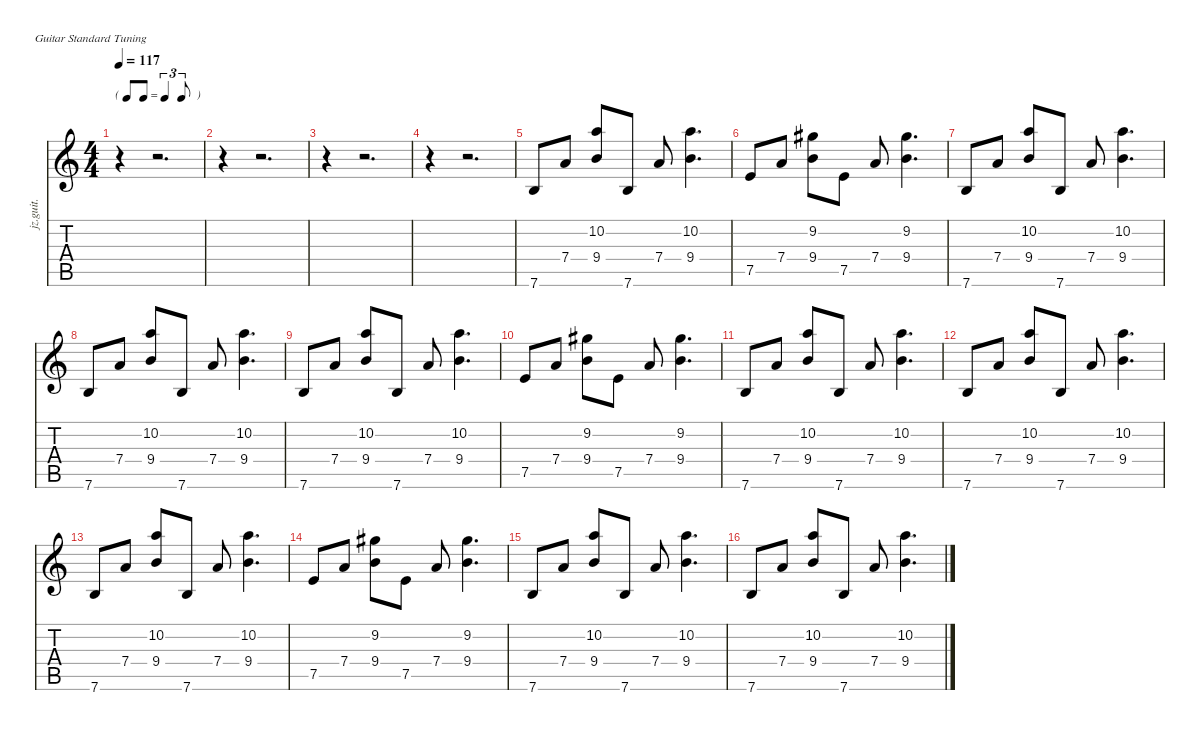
\defaultSystemsLayout 4
\hideDynamics
\bracketExtendMode nobrackets
\otherSystemsTrackNameOrientation horizontal
\track ("Guitare Rythm Tapping" "jz.guit.") {instrument electricguitarjazz}
\staff {score tabs}
\tuning (E4 B3 G3 D3 A2 E2)
\ts (4 4)
\tf triplet8th
\tempo 117
\clef g2
\ks c
r.4{dy f beam Down} r.2{d beam Down} |
r.4{beam Down} r.2{d beam Down} |
r.4{beam Down} r.2{d beam Down} |
r.4{beam Down} r.2{d beam Down} |
7.6.8{beam Up} 7.4.8{beam Up} (10.2 9.4).8{beam Up} 7.6.8{beam Up} 7.4.8{beam Up} (10.2 9.4).4{d beam Down} |
7.5.8{beam Up} 7.4.8{beam Up} (9.2{acc #} 9.4).8{beam Down} 7.5.8{beam Down} 7.4.8{beam Up} (9.2{acc #} 9.4).4{d beam Down} |
7.6.8{beam Up} 7.4.8{beam Up} (10.2 9.4).8{beam Up} 7.6.8{beam Up} 7.4.8{beam Up} (10.2 9.4).4{d beam Down} |
7.6.8{beam Up} 7.4.8{beam Up} (10.2 9.4).8{beam Up} 7.6.8{beam Up} 7.4.8{beam Up} (10.2 9.4).4{d beam Down} |
7.6.8{beam Up} 7.4.8{beam Up} (10.2 9.4).8{beam Up} 7.6.8{beam Up} 7.4.8{beam Up} (10.2 9.4).4{d beam Down} |
7.5.8{beam Up} 7.4.8{beam Up} (9.2{acc #} 9.4).8{beam Down} 7.5.8{beam Down} 7.4.8{beam Up} (9.2{acc #} 9.4).4{d beam Down} |
7.6.8{beam Up} 7.4.8{beam Up} (10.2 9.4).8{beam Up} 7.6.8{beam Up} 7.4.8{beam Up} (10.2 9.4).4{d beam Down} |
7.6.8{beam Up} 7.4.8{beam Up} (10.2 9.4).8{beam Up} 7.6.8{beam Up} 7.4.8{beam Up} (10.2 9.4).4{d beam Down} |
7.6.8{beam Up} 7.4.8{beam Up} (10.2 9.4).8{beam Up} 7.6.8{beam Up} 7.4.8{beam Up} (10.2 9.4).4{d beam Down} |
7.5.8{beam Up} 7.4.8{beam Up} (9.2{acc #} 9.4).8{beam Down} 7.5.8{beam Down} 7.4.8{beam Up} (9.2{acc #} 9.4).4{d beam Down} |
7.6.8{beam Up} 7.4.8{beam Up} (10.2 9.4).8{beam Up} 7.6.8{beam Up} 7.4.8{beam Up} (10.2 9.4).4{d beam Down} |
7.6.8{beam Up} 7.4.8{beam Up} (10.2 9.4).8{beam Up} 7.6.8{beam Up} 7.4.8{beam Up} (10.2 9.4).4{d beam Down}
